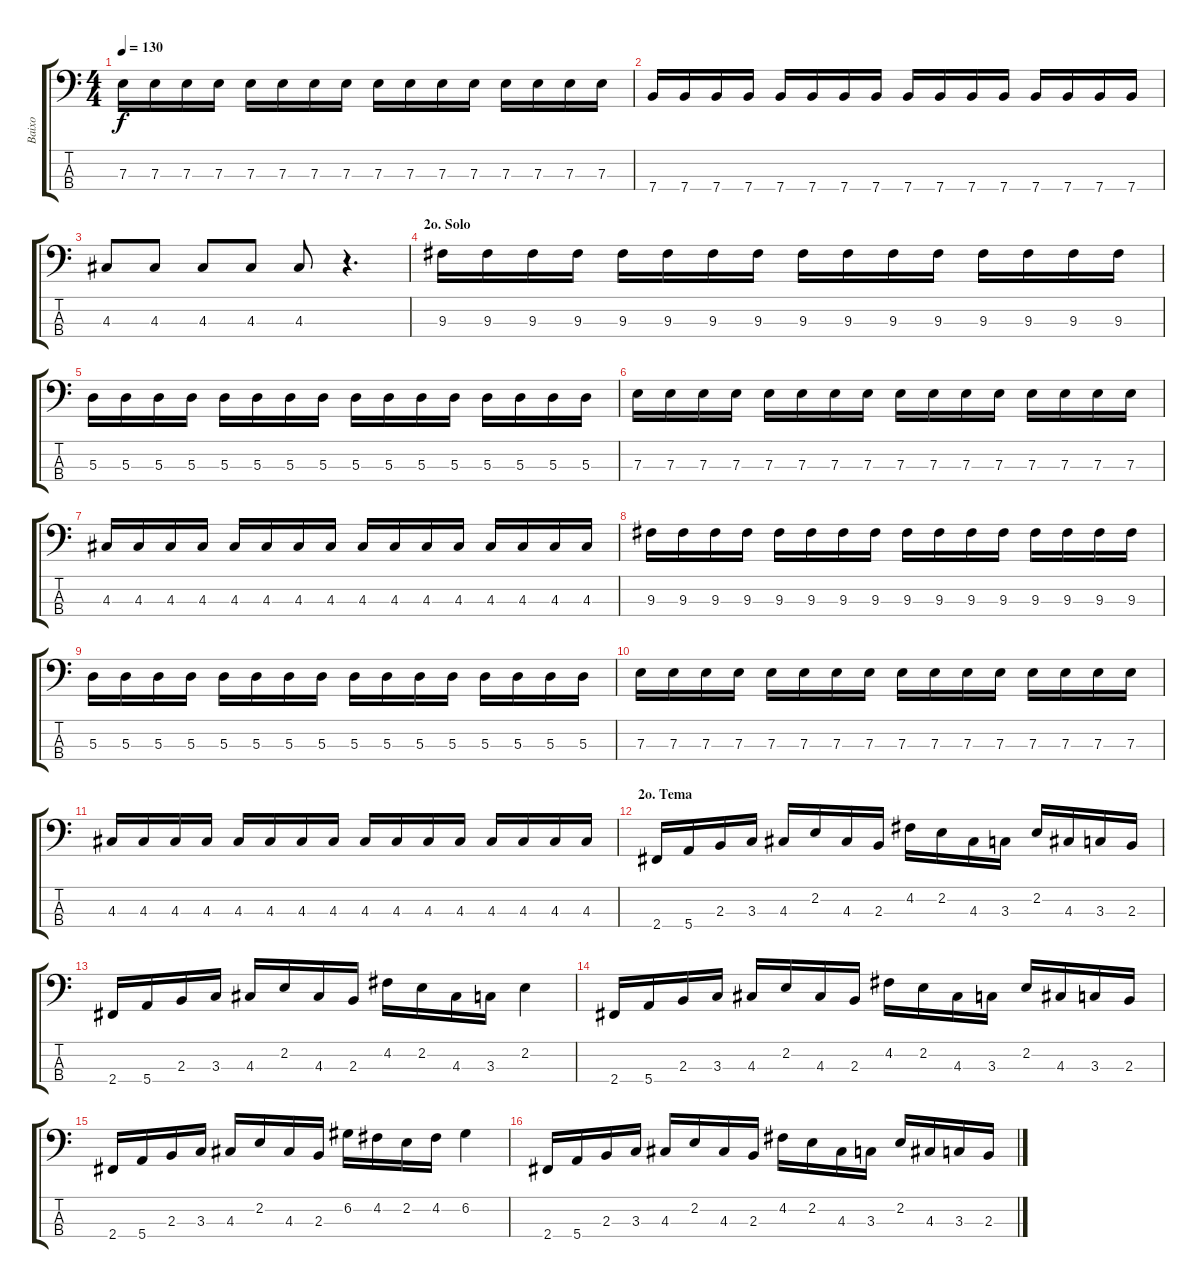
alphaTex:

\track ("Baixo" "Baixo") {instrument electricbassfinger}
\staff {score tabs}
\tuning (G2 D2 A1 E1) {hide}
\ts (4 4)
\tempo 130
\clef f4
\ks c
7.3.16{dy f} 7.3.16 7.3.16 7.3.16 7.3.16 7.3.16 7.3.16 7.3.16 7.3.16 7.3.16 7.3.16 7.3.16 7.3.16 7.3.16 7.3.16 7.3.16 |
7.4.16 7.4.16 7.4.16 7.4.16 7.4.16 7.4.16 7.4.16 7.4.16 7.4.16 7.4.16 7.4.16 7.4.16 7.4.16 7.4.16 7.4.16 7.4.16 |
4.3.8 4.3.8 4.3.8 4.3.8 4.3.8 r.4{d} |
\section ("" "2o. Solo")
9.3.16 9.3.16 9.3.16 9.3.16 9.3.16 9.3.16 9.3.16 9.3.16 9.3.16 9.3.16 9.3.16 9.3.16 9.3.16 9.3.16 9.3.16 9.3.16 |
5.3.16 5.3.16 5.3.16 5.3.16 5.3.16 5.3.16 5.3.16 5.3.16 5.3.16 5.3.16 5.3.16 5.3.16 5.3.16 5.3.16 5.3.16 5.3.16 |
7.3.16 7.3.16 7.3.16 7.3.16 7.3.16 7.3.16 7.3.16 7.3.16 7.3.16 7.3.16 7.3.16 7.3.16 7.3.16 7.3.16 7.3.16 7.3.16 |
4.3.16 4.3.16 4.3.16 4.3.16 4.3.16 4.3.16 4.3.16 4.3.16 4.3.16 4.3.16 4.3.16 4.3.16 4.3.16 4.3.16 4.3.16 4.3.16 |
9.3.16 9.3.16 9.3.16 9.3.16 9.3.16 9.3.16 9.3.16 9.3.16 9.3.16 9.3.16 9.3.16 9.3.16 9.3.16 9.3.16 9.3.16 9.3.16 |
5.3.16 5.3.16 5.3.16 5.3.16 5.3.16 5.3.16 5.3.16 5.3.16 5.3.16 5.3.16 5.3.16 5.3.16 5.3.16 5.3.16 5.3.16 5.3.16 |
7.3.16 7.3.16 7.3.16 7.3.16 7.3.16 7.3.16 7.3.16 7.3.16 7.3.16 7.3.16 7.3.16 7.3.16 7.3.16 7.3.16 7.3.16 7.3.16 |
4.3.16 4.3.16 4.3.16 4.3.16 4.3.16 4.3.16 4.3.16 4.3.16 4.3.16 4.3.16 4.3.16 4.3.16 4.3.16 4.3.16 4.3.16 4.3.16 |
\section ("" "2o. Tema")
2.4.16 5.4.16 2.3.16 3.3.16 4.3.16 2.2.16 4.3.16 2.3.16 4.2.16 2.2.16 4.3.16 3.3.16 2.2.16 4.3.16 3.3.16 2.3.16 |
2.4.16 5.4.16 2.3.16 3.3.16 4.3.16 2.2.16 4.3.16 2.3.16 4.2.16 2.2.16 4.3.16 3.3.16 2.2.4 |
2.4.16 5.4.16 2.3.16 3.3.16 4.3.16 2.2.16 4.3.16 2.3.16 4.2.16 2.2.16 4.3.16 3.3.16 2.2.16 4.3.16 3.3.16 2.3.16 |
2.4.16 5.4.16 2.3.16 3.3.16 4.3.16 2.2.16 4.3.16 2.3.16 6.2.16 4.2.16 2.2.16 4.2.16 6.2.4 |
2.4.16 5.4.16 2.3.16 3.3.16 4.3.16 2.2.16 4.3.16 2.3.16 4.2.16 2.2.16 4.3.16 3.3.16 2.2.16 4.3.16 3.3.16 2.3.16
